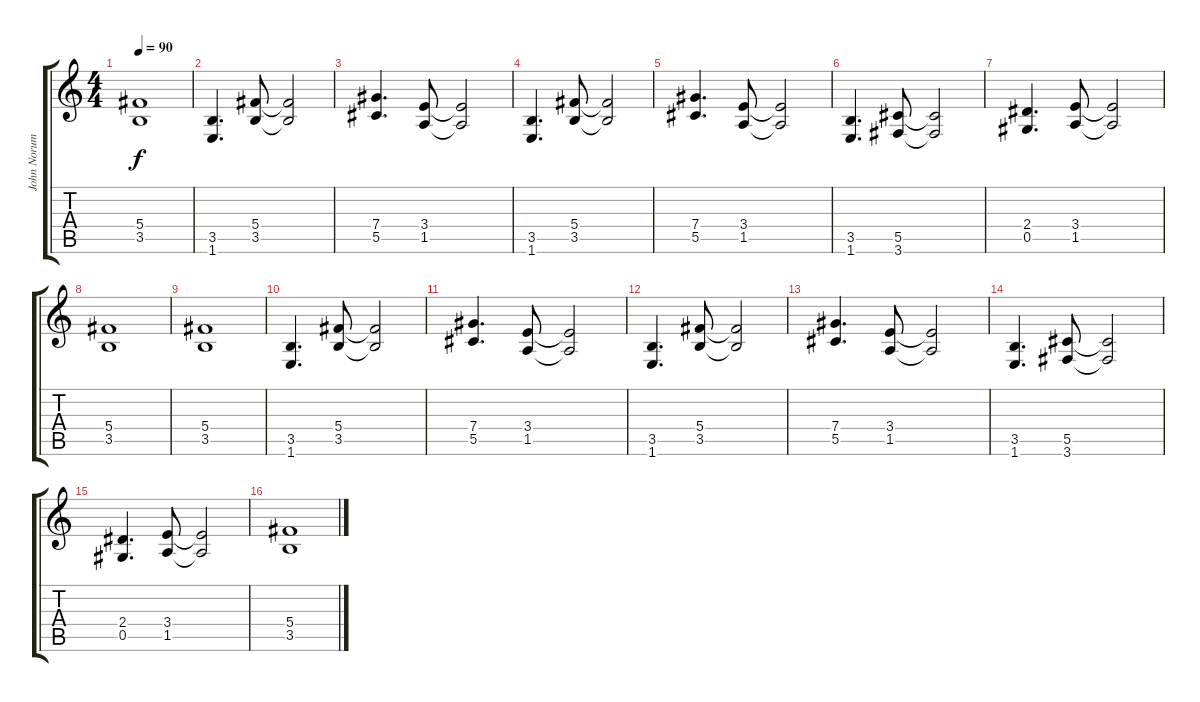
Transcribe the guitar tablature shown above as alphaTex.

\track ("John Norum" "John Norum") {instrument distortionguitar}
\staff {score tabs}
\tuning (Eb4 Bb3 Gb3 Db3 Ab2 Eb2) {hide}
\ts (4 4)
\tempo 90
\clef g2
\ks c
(5.4 3.5).1{dy f} |
(3.5 1.6).4{d} (5.4 3.5).8 (5.4{t} 3.5{t}).2 |
(7.4 5.5).4{d} (3.4 1.5).8 (3.4{t} 1.5{t}).2 |
(3.5 1.6).4{d} (5.4 3.5).8 (5.4{t} 3.5{t}).2 |
(7.4 5.5).4{d} (3.4 1.5).8 (3.4{t} 1.5{t}).2 |
(3.5 1.6).4{d} (5.5 3.6).8 (5.5{t} 3.6{t}).2 |
(2.4 0.5).4{d} (3.4 1.5).8 (3.4{t} 1.5{t}).2 |
(5.4 3.5).1 |
(5.4 3.5).1 |
(3.5 1.6).4{d} (5.4 3.5).8 (5.4{t} 3.5{t}).2 |
(7.4 5.5).4{d} (3.4 1.5).8 (3.4{t} 1.5{t}).2 |
(3.5 1.6).4{d} (5.4 3.5).8 (5.4{t} 3.5{t}).2 |
(7.4 5.5).4{d} (3.4 1.5).8 (3.4{t} 1.5{t}).2 |
(3.5 1.6).4{d} (5.5 3.6).8 (5.5{t} 3.6{t}).2 |
(2.4 0.5).4{d} (3.4 1.5).8 (3.4{t} 1.5{t}).2 |
(5.4 3.5).1
